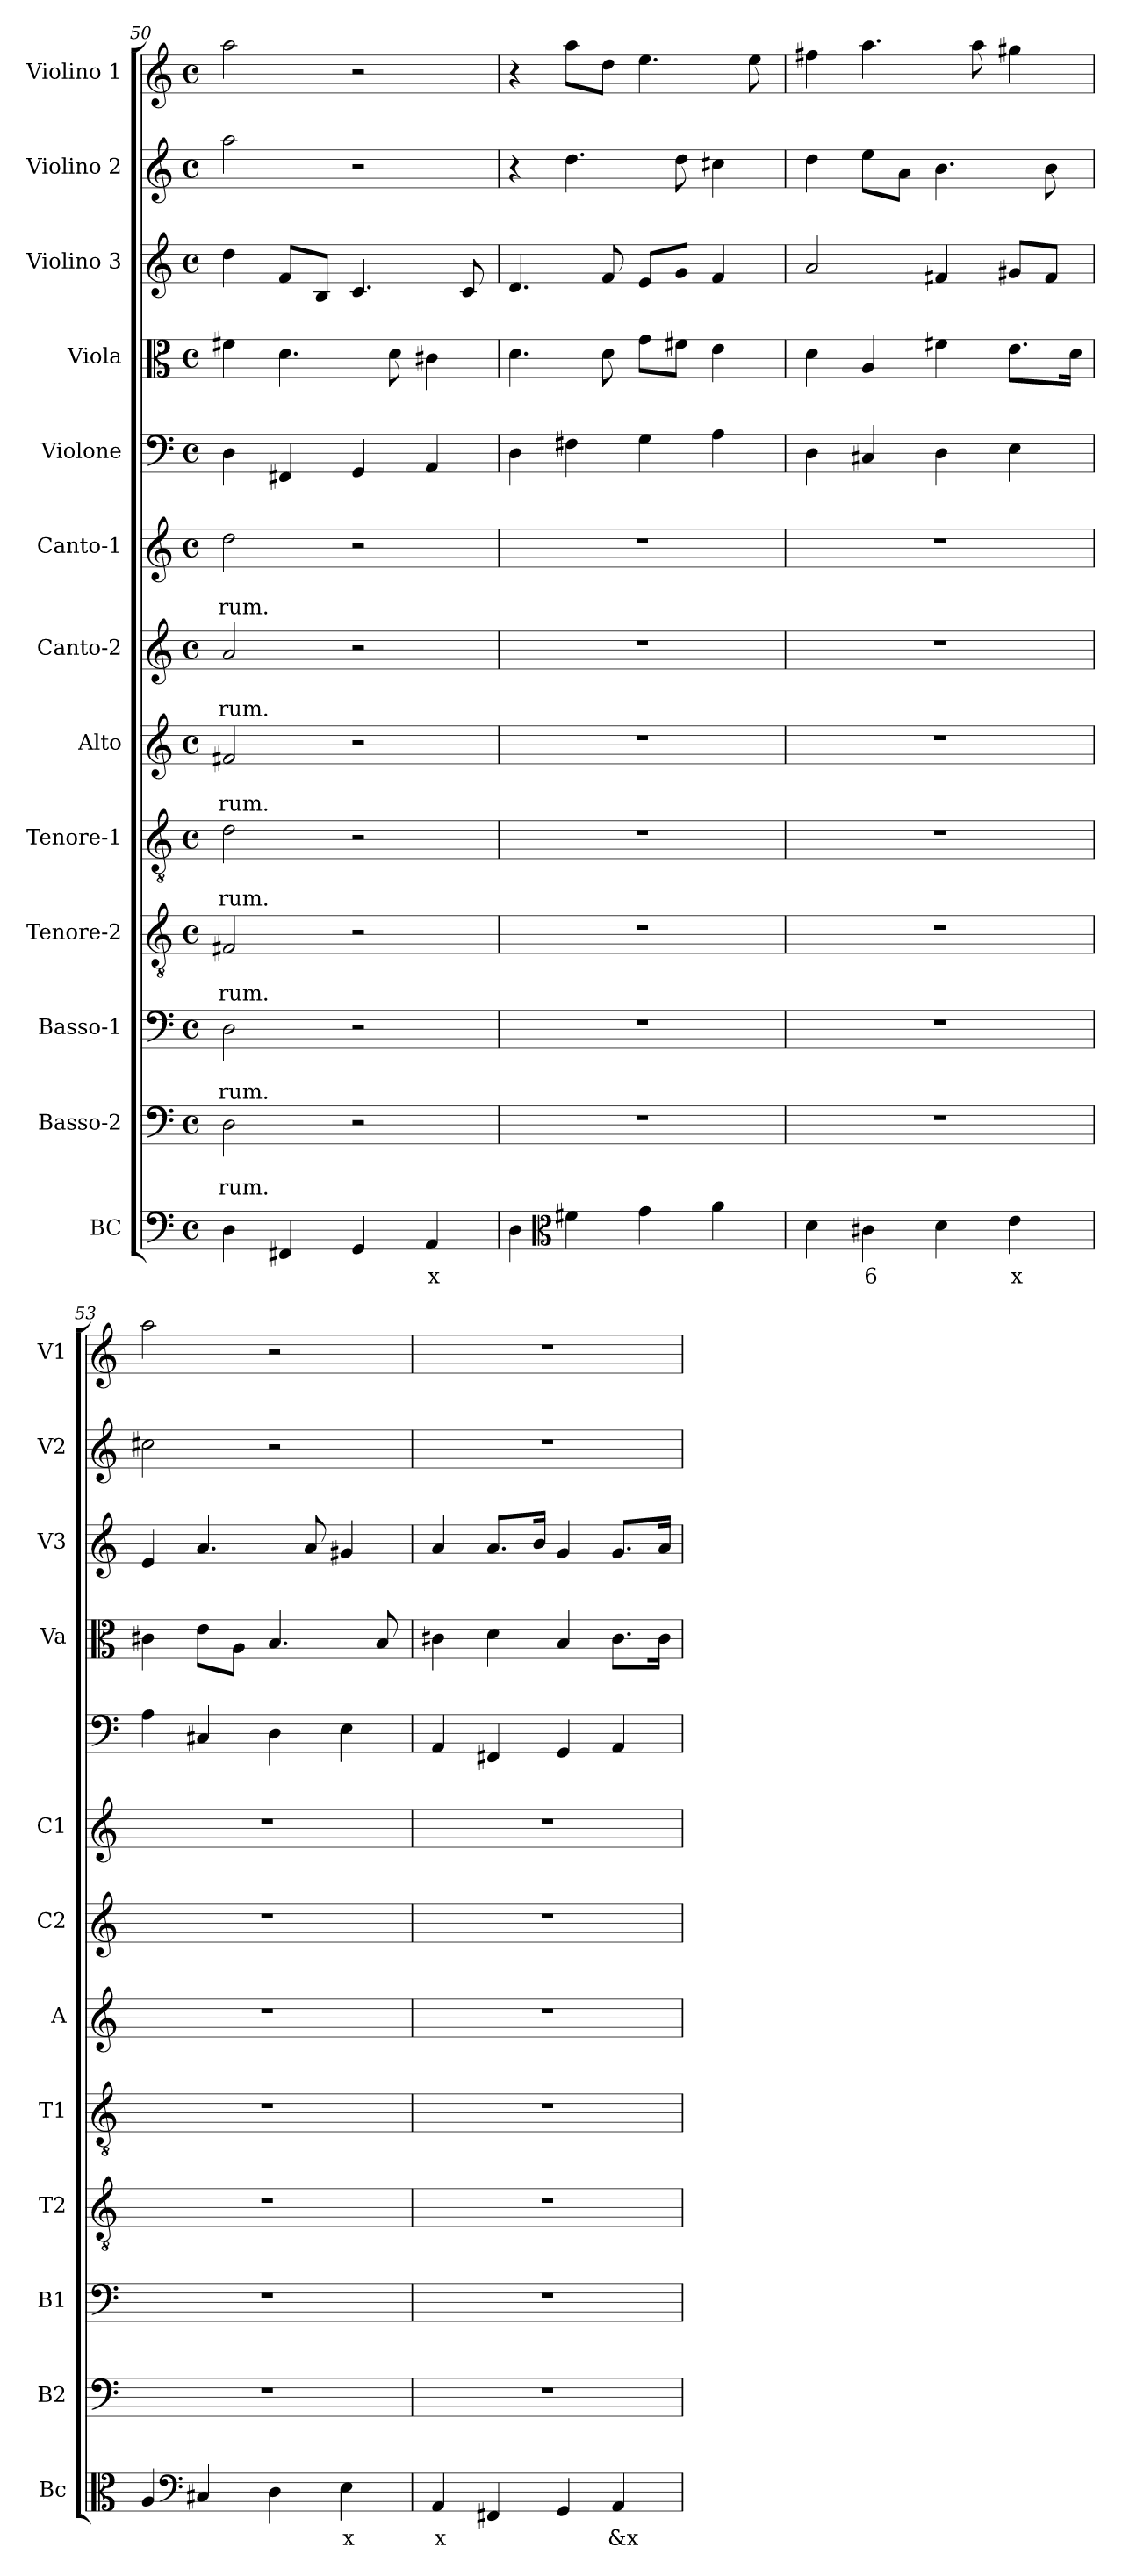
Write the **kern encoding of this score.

**kern	**text	**kern	**text	**text	**kern	**text	**text	**kern	**text	**text	**kern	**text	**text	**kern	**text	**text	**kern	**text	**text	**kern	**text	**text	**kern	**kern	**kern	**kern	**kern
*part13	*part13	*part12	*part12	*part12	*part11	*part11	*part11	*part10	*part10	*part10	*part9	*part9	*part9	*part8	*part8	*part8	*part7	*part7	*part7	*part6	*part6	*part6	*part5	*part4	*part3	*part2	*part1
*staff13	*staff13	*staff12	*staff12	*staff12	*staff11	*staff11	*staff11	*staff10	*staff10	*staff10	*staff9	*staff9	*staff9	*staff8	*staff8	*staff8	*staff7	*staff7	*staff7	*staff6	*staff6	*staff6	*staff5	*staff4	*staff3	*staff2	*staff1
*I"BC	*	*I"Basso-2	*	*	*I"Basso-1	*	*	*I"Tenore-2	*	*	*I"Tenore-1	*	*	*I"Alto	*	*	*I"Canto-2	*	*	*I"Canto-1	*	*	*I"Violone	*I"Viola	*I"Violino 3	*I"Violino 2	*I"Violino 1
*I'Bc	*	*I'B2	*	*	*I'B1	*	*	*I'T2	*	*	*I'T1	*	*	*I'A	*	*	*I'C2	*	*	*I'C1	*	*	*	*I'Va	*I'V3	*I'V2	*I'V1
*clefF4	*	*clefF4	*	*	*clefF4	*	*	*clefGv2	*	*	*clefGv2	*	*	*clefG2	*	*	*clefG2	*	*	*clefG2	*	*	*clefF4	*clefC3	*clefG2	*clefG2	*clefG2
*k[]	*	*k[]	*	*	*k[]	*	*	*k[]	*	*	*k[]	*	*	*k[]	*	*	*k[]	*	*	*k[]	*	*	*k[]	*k[]	*k[]	*k[]	*k[]
*C:	*	*C:	*	*	*C:	*	*	*C:	*	*	*C:	*	*	*C:	*	*	*C:	*	*	*C:	*	*	*C:	*C:	*C:	*C:	*C:
*M4/4	*	*M4/4	*	*	*M4/4	*	*	*M4/4	*	*	*M4/4	*	*	*M4/4	*	*	*M4/4	*	*	*M4/4	*	*	*M4/4	*M4/4	*M4/4	*M4/4	*M4/4
*met(c)	*	*met(c)	*	*	*met(c)	*	*	*met(c)	*	*	*met(c)	*	*	*met(c)	*	*	*met(c)	*	*	*met(c)	*	*	*met(c)	*met(c)	*met(c)	*met(c)	*met(c)
=50	=50	=50	=50	=50	=50	=50	=50	=50	=50	=50	=50	=50	=50	=50	=50	=50	=50	=50	=50	=50	=50	=50	=50	=50	=50	=50	=50
!	!	!	!	!LO:LY:b	!	!	!LO:LY:b	!	!	!LO:LY:b	!	!	!LO:LY:b	!	!	!LO:LY:b	!	!	!LO:LY:b	!	!	!LO:LY:b	!	!	!	!	!
4D\	.	2D\	.	-rum.	2D\	.	-rum.	2F#X/	.	-rum.	2d\	.	-rum.	2f#X/	.	-rum.	2a/	.	-rum.	2dd\	.	-rum.	4D\	4f#X\	4dd\	2aa\	2aa\
4FF#X/	.	.	.	.	.	.	.	.	.	.	.	.	.	.	.	.	.	.	.	.	.	.	4FF#X/	4.d\	8f/L	.	.
.	.	.	.	.	.	.	.	.	.	.	.	.	.	.	.	.	.	.	.	.	.	.	.	.	8B/J	.	.
4GG/	.	2r	.	.	2r	.	.	2r	.	.	2r	.	.	2r	.	.	2r	.	.	2r	.	.	4GG/	.	4.c/	2r	2r
.	.	.	.	.	.	.	.	.	.	.	.	.	.	.	.	.	.	.	.	.	.	.	.	8d\	.	.	.
!	!LO:LY:b	!	!	!	!	!	!	!	!	!	!	!	!	!	!	!	!	!	!	!	!	!	!	!	!	!	!
4AA/	x	.	.	.	.	.	.	.	.	.	.	.	.	.	.	.	.	.	.	.	.	.	4AA/	4c#X\	.	.	.
.	.	.	.	.	.	.	.	.	.	.	.	.	.	.	.	.	.	.	.	.	.	.	.	.	8c/	.	.
=51	=51	=51	=51	=51	=51	=51	=51	=51	=51	=51	=51	=51	=51	=51	=51	=51	=51	=51	=51	=51	=51	=51	=51	=51	=51	=51	=51
4D\	.	1r	.	.	1r	.	.	1r	.	.	1r	.	.	1r	.	.	1r	.	.	1r	.	.	4D\	4.d\	4.d/	4r	4r
*clefC3	*	*	*	*	*	*	*	*	*	*	*	*	*	*	*	*	*	*	*	*	*	*	*	*	*	*	*
4f#X\	.	.	.	.	.	.	.	.	.	.	.	.	.	.	.	.	.	.	.	.	.	.	4F#X\	.	.	4.dd\	8aa\L
.	.	.	.	.	.	.	.	.	.	.	.	.	.	.	.	.	.	.	.	.	.	.	.	8d\	8f/	.	8dd\J
4g\	.	.	.	.	.	.	.	.	.	.	.	.	.	.	.	.	.	.	.	.	.	.	4G\	8g\L	8e/L	.	4.ee\
.	.	.	.	.	.	.	.	.	.	.	.	.	.	.	.	.	.	.	.	.	.	.	.	8f#X\J	8g/J	8dd\	.
4a\	.	.	.	.	.	.	.	.	.	.	.	.	.	.	.	.	.	.	.	.	.	.	4A\	4e\	4f/	4cc#X\	.
.	.	.	.	.	.	.	.	.	.	.	.	.	.	.	.	.	.	.	.	.	.	.	.	.	.	.	8ee\
!!LO:PB:g=z
=52	=52	=52	=52	=52	=52	=52	=52	=52	=52	=52	=52	=52	=52	=52	=52	=52	=52	=52	=52	=52	=52	=52	=52	=52	=52	=52	=52
4d\	.	1r	.	.	1r	.	.	1r	.	.	1r	.	.	1r	.	.	1r	.	.	1r	.	.	4D\	4d\	2a/	4dd\	4ff#X\
!	!LO:LY:b	!	!	!	!	!	!	!	!	!	!	!	!	!	!	!	!	!	!	!	!	!	!	!	!	!	!
4c#X\	6	.	.	.	.	.	.	.	.	.	.	.	.	.	.	.	.	.	.	.	.	.	4C#X/	4A/	.	8ee\L	4.aa\
.	.	.	.	.	.	.	.	.	.	.	.	.	.	.	.	.	.	.	.	.	.	.	.	.	.	8a\J	.
4d\	.	.	.	.	.	.	.	.	.	.	.	.	.	.	.	.	.	.	.	.	.	.	4D\	4f#X\	4f#X/	4.b\	.
.	.	.	.	.	.	.	.	.	.	.	.	.	.	.	.	.	.	.	.	.	.	.	.	.	.	.	8aa\
!	!LO:LY:b	!	!	!	!	!	!	!	!	!	!	!	!	!	!	!	!	!	!	!	!	!	!	!	!	!	!
4e\	x	.	.	.	.	.	.	.	.	.	.	.	.	.	.	.	.	.	.	.	.	.	4E\	8.e\L	8g#X/L	.	4gg#X\
.	.	.	.	.	.	.	.	.	.	.	.	.	.	.	.	.	.	.	.	.	.	.	.	.	8f#/J	8b\	.
.	.	.	.	.	.	.	.	.	.	.	.	.	.	.	.	.	.	.	.	.	.	.	.	16d\Jk	.	.	.
=53	=53	=53	=53	=53	=53	=53	=53	=53	=53	=53	=53	=53	=53	=53	=53	=53	=53	=53	=53	=53	=53	=53	=53	=53	=53	=53	=53
4A/	.	1r	.	.	1r	.	.	1r	.	.	1r	.	.	1r	.	.	1r	.	.	1r	.	.	4A\	4c#X\	4e/	2cc#X\	2aa\
*clefF4	*	*	*	*	*	*	*	*	*	*	*	*	*	*	*	*	*	*	*	*	*	*	*	*	*	*	*
4C#X/	.	.	.	.	.	.	.	.	.	.	.	.	.	.	.	.	.	.	.	.	.	.	4C#X/	8e\L	4.a/	.	.
.	.	.	.	.	.	.	.	.	.	.	.	.	.	.	.	.	.	.	.	.	.	.	.	8A\J	.	.	.
4D\	.	.	.	.	.	.	.	.	.	.	.	.	.	.	.	.	.	.	.	.	.	.	4D\	4.B/	.	2r	2r
.	.	.	.	.	.	.	.	.	.	.	.	.	.	.	.	.	.	.	.	.	.	.	.	.	8a/	.	.
!	!LO:LY:b	!	!	!	!	!	!	!	!	!	!	!	!	!	!	!	!	!	!	!	!	!	!	!	!	!	!
4E\	x	.	.	.	.	.	.	.	.	.	.	.	.	.	.	.	.	.	.	.	.	.	4E\	.	4g#X/	.	.
.	.	.	.	.	.	.	.	.	.	.	.	.	.	.	.	.	.	.	.	.	.	.	.	8B/	.	.	.
=54	=54	=54	=54	=54	=54	=54	=54	=54	=54	=54	=54	=54	=54	=54	=54	=54	=54	=54	=54	=54	=54	=54	=54	=54	=54	=54	=54
!	!LO:LY:b	!	!	!	!	!	!	!	!	!	!	!	!	!	!	!	!	!	!	!	!	!	!	!	!	!	!
4AA/	x	1r	.	.	1r	.	.	1r	.	.	1r	.	.	1r	.	.	1r	.	.	1r	.	.	4AA/	4c#X\	4a/	1r	1r
4FF#X/	.	.	.	.	.	.	.	.	.	.	.	.	.	.	.	.	.	.	.	.	.	.	4FF#X/	4d\	8.a/L	.	.
.	.	.	.	.	.	.	.	.	.	.	.	.	.	.	.	.	.	.	.	.	.	.	.	.	16b/Jk	.	.
4GG/	.	.	.	.	.	.	.	.	.	.	.	.	.	.	.	.	.	.	.	.	.	.	4GG/	4B/	4g/	.	.
!	!LO:LY:b	!	!	!	!	!	!	!	!	!	!	!	!	!	!	!	!	!	!	!	!	!	!	!	!	!	!
4AA/	&x	.	.	.	.	.	.	.	.	.	.	.	.	.	.	.	.	.	.	.	.	.	4AA/	8.c#\L	8.g/L	.	.
.	.	.	.	.	.	.	.	.	.	.	.	.	.	.	.	.	.	.	.	.	.	.	.	16c#\Jk	16a/Jk	.	.
=	=	=	=	=	=	=	=	=	=	=	=	=	=	=	=	=	=	=	=	=	=	=	=	=	=	=	=
*-	*-	*-	*-	*-	*-	*-	*-	*-	*-	*-	*-	*-	*-	*-	*-	*-	*-	*-	*-	*-	*-	*-	*-	*-	*-	*-	*-
